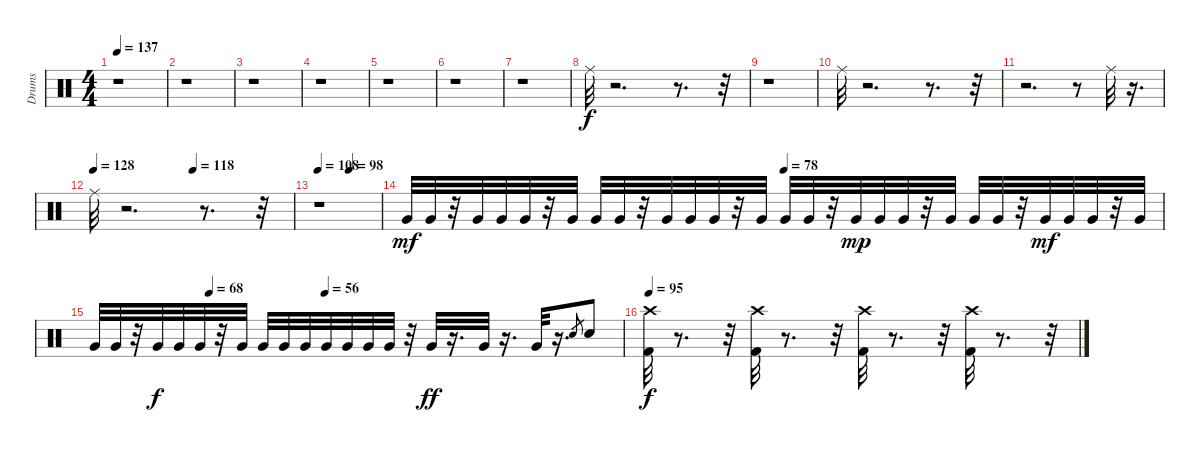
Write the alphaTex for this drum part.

\track ("Drums" "Drums") {instrument percussion}
\staff {score}
\articulation defaults
\ts (4 4)
\tempo 137
\clef neutral
\ks c
r.1{dy f} |
r.1 |
r.1 |
r.1 |
r.1 |
r.1 |
r.1 |
"Ride (middle)".32 r.2{d} r.8{d} r.32 |
r.1 |
"Ride (middle)".32 r.2{d} r.8{d} r.32 |
r.2{d} r.8 "Ride (middle)".32 r.16{d} |
\tempo 128
\tempo (118 0.5)
"Ride (middle)".32 r.2{d} r.8{d} r.32 |
\tempo 108
\tempo (98 0.5)
r.1 |
\tempo (78 0.5)
"Very Low Tom (hit)".32{dy mf} "Very Low Tom (hit)".32 r.32 "Very Low Tom (hit)".32 "Very Low Tom (hit)".32 "Very Low Tom (hit)".32 r.32 "Very Low Tom (hit)".32 "Very Low Tom (hit)".32 "Very Low Tom (hit)".32 r.32 "Very Low Tom (hit)".32 "Very Low Tom (hit)".32 "Very Low Tom (hit)".32 r.32 "Very Low Tom (hit)".32 "Very Low Tom (hit)".32 "Very Low Tom (hit)".32 r.32 "Very Low Tom (hit)".32{dy mp} "Very Low Tom (hit)".32 "Very Low Tom (hit)".32 r.32 "Very Low Tom (hit)".32 "Very Low Tom (hit)".32 "Very Low Tom (hit)".32 r.32 "Very Low Tom (hit)".32{dy mf} "Very Low Tom (hit)".32 "Very Low Tom (hit)".32 r.32 "Very Low Tom (hit)".32 |
\tempo (68 0.21875)
\tempo (56 0.4375)
"Very Low Tom (hit)".32 "Very Low Tom (hit)".32 r.32 "Very Low Tom (hit)".32{dy f} "Very Low Tom (hit)".32 "Very Low Tom (hit)".32 r.32 "Very Low Tom (hit)".32 "Very Low Tom (hit)".32 "Very Low Tom (hit)".32 "Very Low Tom (hit)".32 "Very Low Tom (hit)".32 "Very Low Tom (hit)".32 "Very Low Tom (hit)".32 "Very Low Tom (hit)".32 r.32 "Very Low Tom (hit)".32{dy ff} r.16{d} "Very Low Tom (hit)".32 r.16{d} "Very Low Tom (hit)".32 r.16{d} "Snare (hit) 2".8{gr} "Snare (hit) 2".8 |
\tempo 95
("Crash high (hit)" "Kick (hit) 2").32{dy f} r.8{d} r.32 ("Crash high (hit)" "Kick (hit) 2").32 r.8{d} r.32 ("Crash high (hit)" "Kick (hit) 2").32 r.8{d} r.32 ("Crash high (hit)" "Kick (hit) 2").32 r.8{d} r.32
